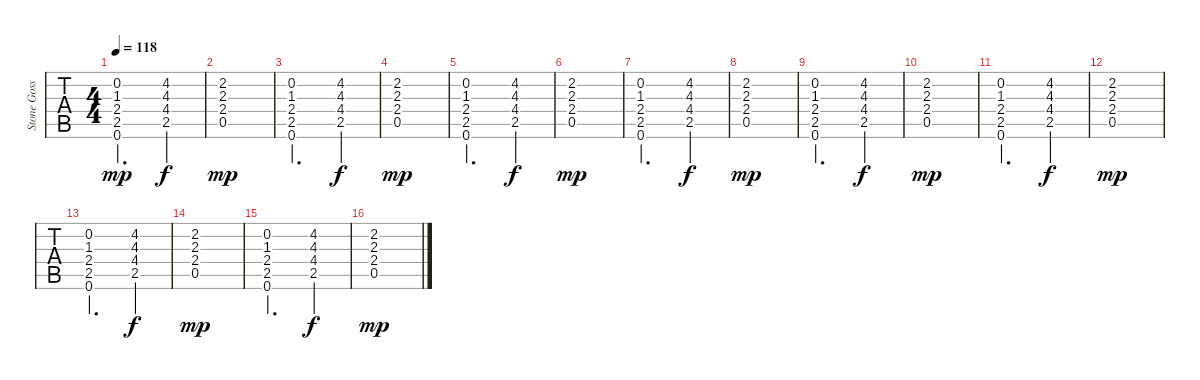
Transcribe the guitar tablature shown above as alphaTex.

\track ("Stone Gossard" "Stone Goss") {instrument distortionguitar}
\staff {tabs}
\tuning (E4 B3 G3 D3 A2 E2) {hide}
\ts (4 4)
\tempo 118
\clef g2
\ks c
(0.2 1.3 2.4 2.5 0.6).2{d dy mp} (4.2 4.3 4.4 2.5).4{dy f} |
(2.2 2.3 2.4 0.5).1{dy mp} |
(0.2 1.3 2.4 2.5 0.6).2{d} (4.2 4.3 4.4 2.5).4{dy f} |
(2.2 2.3 2.4 0.5).1{dy mp} |
(0.2 1.3 2.4 2.5 0.6).2{d} (4.2 4.3 4.4 2.5).4{dy f} |
(2.2 2.3 2.4 0.5).1{dy mp} |
(0.2 1.3 2.4 2.5 0.6).2{d} (4.2 4.3 4.4 2.5).4{dy f} |
(2.2 2.3 2.4 0.5).1{dy mp} |
(0.2 1.3 2.4 2.5 0.6).2{d} (4.2 4.3 4.4 2.5).4{dy f} |
(2.2 2.3 2.4 0.5).1{dy mp} |
(0.2 1.3 2.4 2.5 0.6).2{d} (4.2 4.3 4.4 2.5).4{dy f} |
(2.2 2.3 2.4 0.5).1{dy mp} |
(0.2 1.3 2.4 2.5 0.6).2{d} (4.2 4.3 4.4 2.5).4{dy f} |
(2.2 2.3 2.4 0.5).1{dy mp} |
(0.2 1.3 2.4 2.5 0.6).2{d} (4.2 4.3 4.4 2.5).4{dy f} |
(2.2 2.3 2.4 0.5).1{dy mp}
